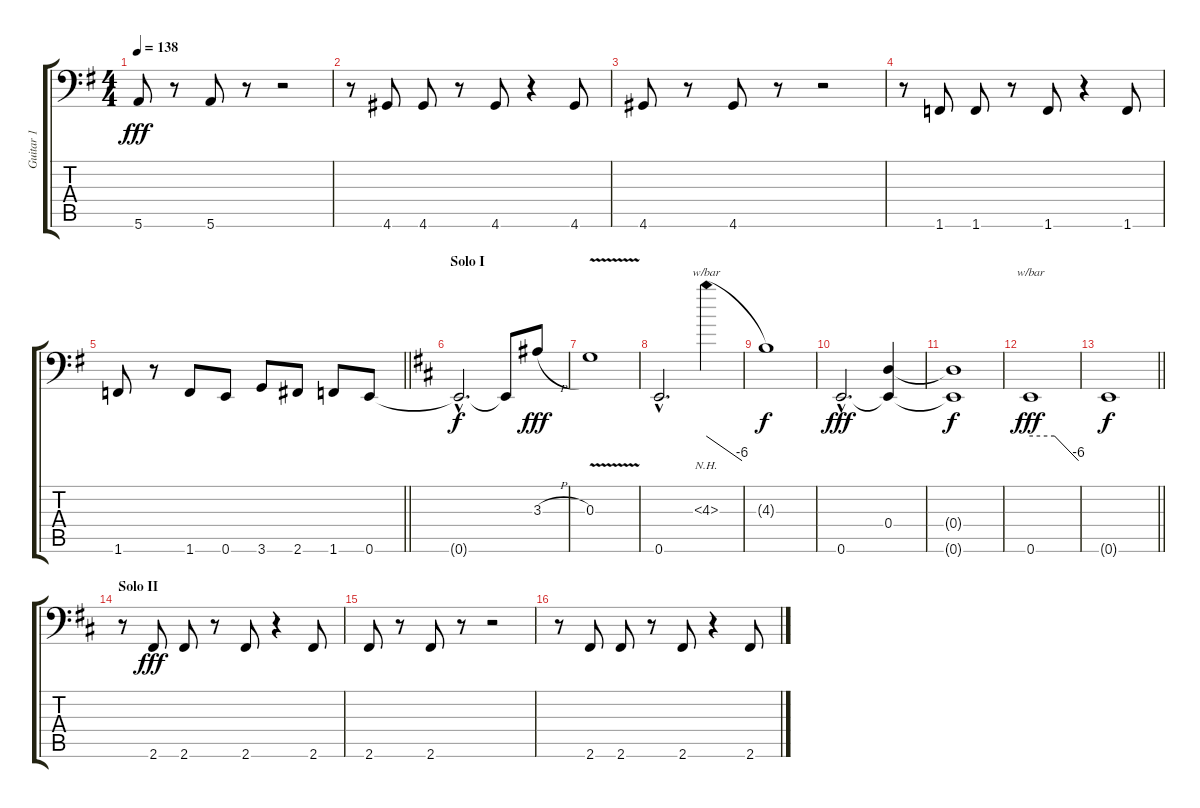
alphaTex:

\track ("Guitar 1" "Guitar 1") {instrument distortionguitar}
\staff {score tabs}
\tuning (E3 B2 G2 D2 A1 E1) {hide}
\ts (4 4)
\tempo 138
\clef f4
\ks g
5.6.8{dy fff} r.8 5.6.8 r.8 r.2 |
r.8 4.6.8 4.6.8 r.8 4.6.8 r.4 4.6.8 |
4.6.8 r.8 4.6.8 r.8 r.2 |
r.8 1.6.8 1.6.8 r.8 1.6.8 r.4 1.6.8 |
\barLineRight lightlight
1.6.8 r.8 1.6.8 0.6.8 3.6.8 2.6.8 1.6.8 0.6.8 |
\section ("" "Solo I")
\ks d
0.6{hac t}.2{d dy f} 0.6{t}.8 3.3{h}.8{dy fff} |
0.3{v}.1 |
0.6{hac}.2{d} 4.3{nh}.4{tbe (dive default 0 0 60 -24)} |
4.3{t}.1{dy f} |
0.6{hac}.2{d dy fff} (0.4 0.6{t}).4 |
(0.4{t} 0.6{t}).1{dy f} |
0.6.1{tbe (custom default 0 0 30 0 60 -24) dy fff} |
\barLineRight lightlight
0.6{t}.1{dy f} |
\section ("" "Solo II")
r.8 2.6.8{dy fff} 2.6.8 r.8 2.6.8 r.4 2.6.8 |
2.6.8 r.8 2.6.8 r.8 r.2 |
r.8 2.6.8 2.6.8 r.8 2.6.8 r.4 2.6.8
